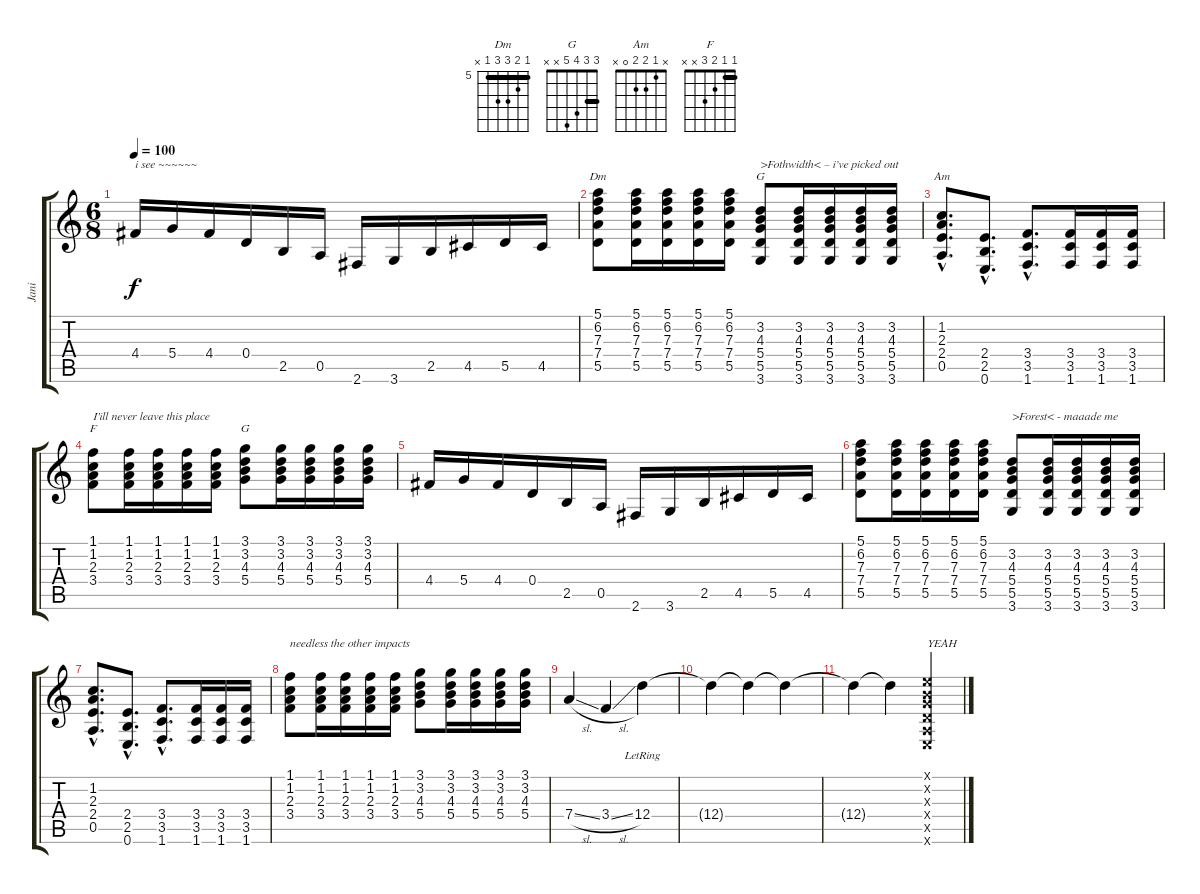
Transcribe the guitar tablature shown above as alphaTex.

\track ("Jani" "Jani") {instrument distortionguitar}
\staff {score tabs}
\tuning (E4 B3 G3 D3 A2 E2) {hide}
\chord ("Dm" 5 6 7 7 5 x) {firstfret 5 barre 5}
\chord ("G" x 3 4 5 5 3) {barre 3}
\chord ("Am" x 1 2 2 0 x)
\chord ("F" 1 1 2 3 x x) {barre 1}
\chord ("G" 3 3 4 5 x x) {barre 3}
\ts (6 8)
\tempo 100
\clef g2
\ks c
4.4.16{txt "i see ~~~~~~" dy f instrument distortionguitar} 5.4.16 4.4.16 0.4.16 2.5.16 0.5.16 2.6.16 3.6.16 2.5.16 4.5.16 5.5.16 4.5.16 |
(5.1 6.2 7.3 7.4 5.5).8{ch "Dm" instrument distortionguitar} (5.1 6.2 7.3 7.4 5.5).16 (5.1 6.2 7.3 7.4 5.5).16 (5.1 6.2 7.3 7.4 5.5).16 (5.1 6.2 7.3 7.4 5.5).16 (3.2 4.3 5.4 5.5 3.6).8{ch "G" txt ">Fothwidth< – i’ve picked out"} (3.2 4.3 5.4 5.5 3.6).16 (3.2 4.3 5.4 5.5 3.6).16 (3.2 4.3 5.4 5.5 3.6).16 (3.2 4.3 5.4 5.5 3.6).16 |
(1.2{hac} 2.3{hac} 2.4{hac} 0.5{hac}).8{d ch "Am"} (2.4{hac} 2.5{hac} 0.6{hac}).8{d} (3.4{hac} 3.5{hac} 1.6{hac}).8{d} (3.4 3.5 1.6).16 (3.4 3.5 1.6).16 (3.4 3.5 1.6).16 |
(1.1 1.2 2.3 3.4).8{ch "F" txt "I’ill never leave this place"} (1.1 1.2 2.3 3.4).16 (1.1 1.2 2.3 3.4).16 (1.1 1.2 2.3 3.4).16 (1.1 1.2 2.3 3.4).16 (3.1 3.2 4.3 5.4).8{ch "G"} (3.1 3.2 4.3 5.4).16 (3.1 3.2 4.3 5.4).16 (3.1 3.2 4.3 5.4).16 (3.1 3.2 4.3 5.4).16 |
4.4.16{instrument distortionguitar} 5.4.16 4.4.16 0.4.16 2.5.16 0.5.16 2.6.16 3.6.16 2.5.16 4.5.16 5.5.16 4.5.16 |
(5.1 6.2 7.3 7.4 5.5).8{instrument distortionguitar} (5.1 6.2 7.3 7.4 5.5).16 (5.1 6.2 7.3 7.4 5.5).16 (5.1 6.2 7.3 7.4 5.5).16 (5.1 6.2 7.3 7.4 5.5).16 (3.2 4.3 5.4 5.5 3.6).8{txt ">Forest< - maaade me"} (3.2 4.3 5.4 5.5 3.6).16 (3.2 4.3 5.4 5.5 3.6).16 (3.2 4.3 5.4 5.5 3.6).16 (3.2 4.3 5.4 5.5 3.6).16 |
(1.2{hac} 2.3{hac} 2.4{hac} 0.5{hac}).8{d} (2.4{hac} 2.5{hac} 0.6{hac}).8{d} (3.4{hac} 3.5{hac} 1.6{hac}).8{d} (3.4 3.5 1.6).16 (3.4 3.5 1.6).16 (3.4 3.5 1.6).16 |
(1.1 1.2 2.3 3.4).8{txt "needless the other impacts"} (1.1 1.2 2.3 3.4).16 (1.1 1.2 2.3 3.4).16 (1.1 1.2 2.3 3.4).16 (1.1 1.2 2.3 3.4).16 (3.1 3.2 4.3 5.4).8 (3.1 3.2 4.3 5.4).16 (3.1 3.2 4.3 5.4).16 (3.1 3.2 4.3 5.4).16 (3.1 3.2 4.3 5.4).16 |
7.4{sl}.4 3.4{sl}.4 12.4{lr}.4 |
12.4{t}.4 12.4{t}.4 12.4{t}.4 |
12.4{t}.4 12.4{t}.4 (0.1{x} 0.2{x} 0.3{x} 0.4{x} 0.5{x} 0.6{x}).4{txt "YEAH"}
